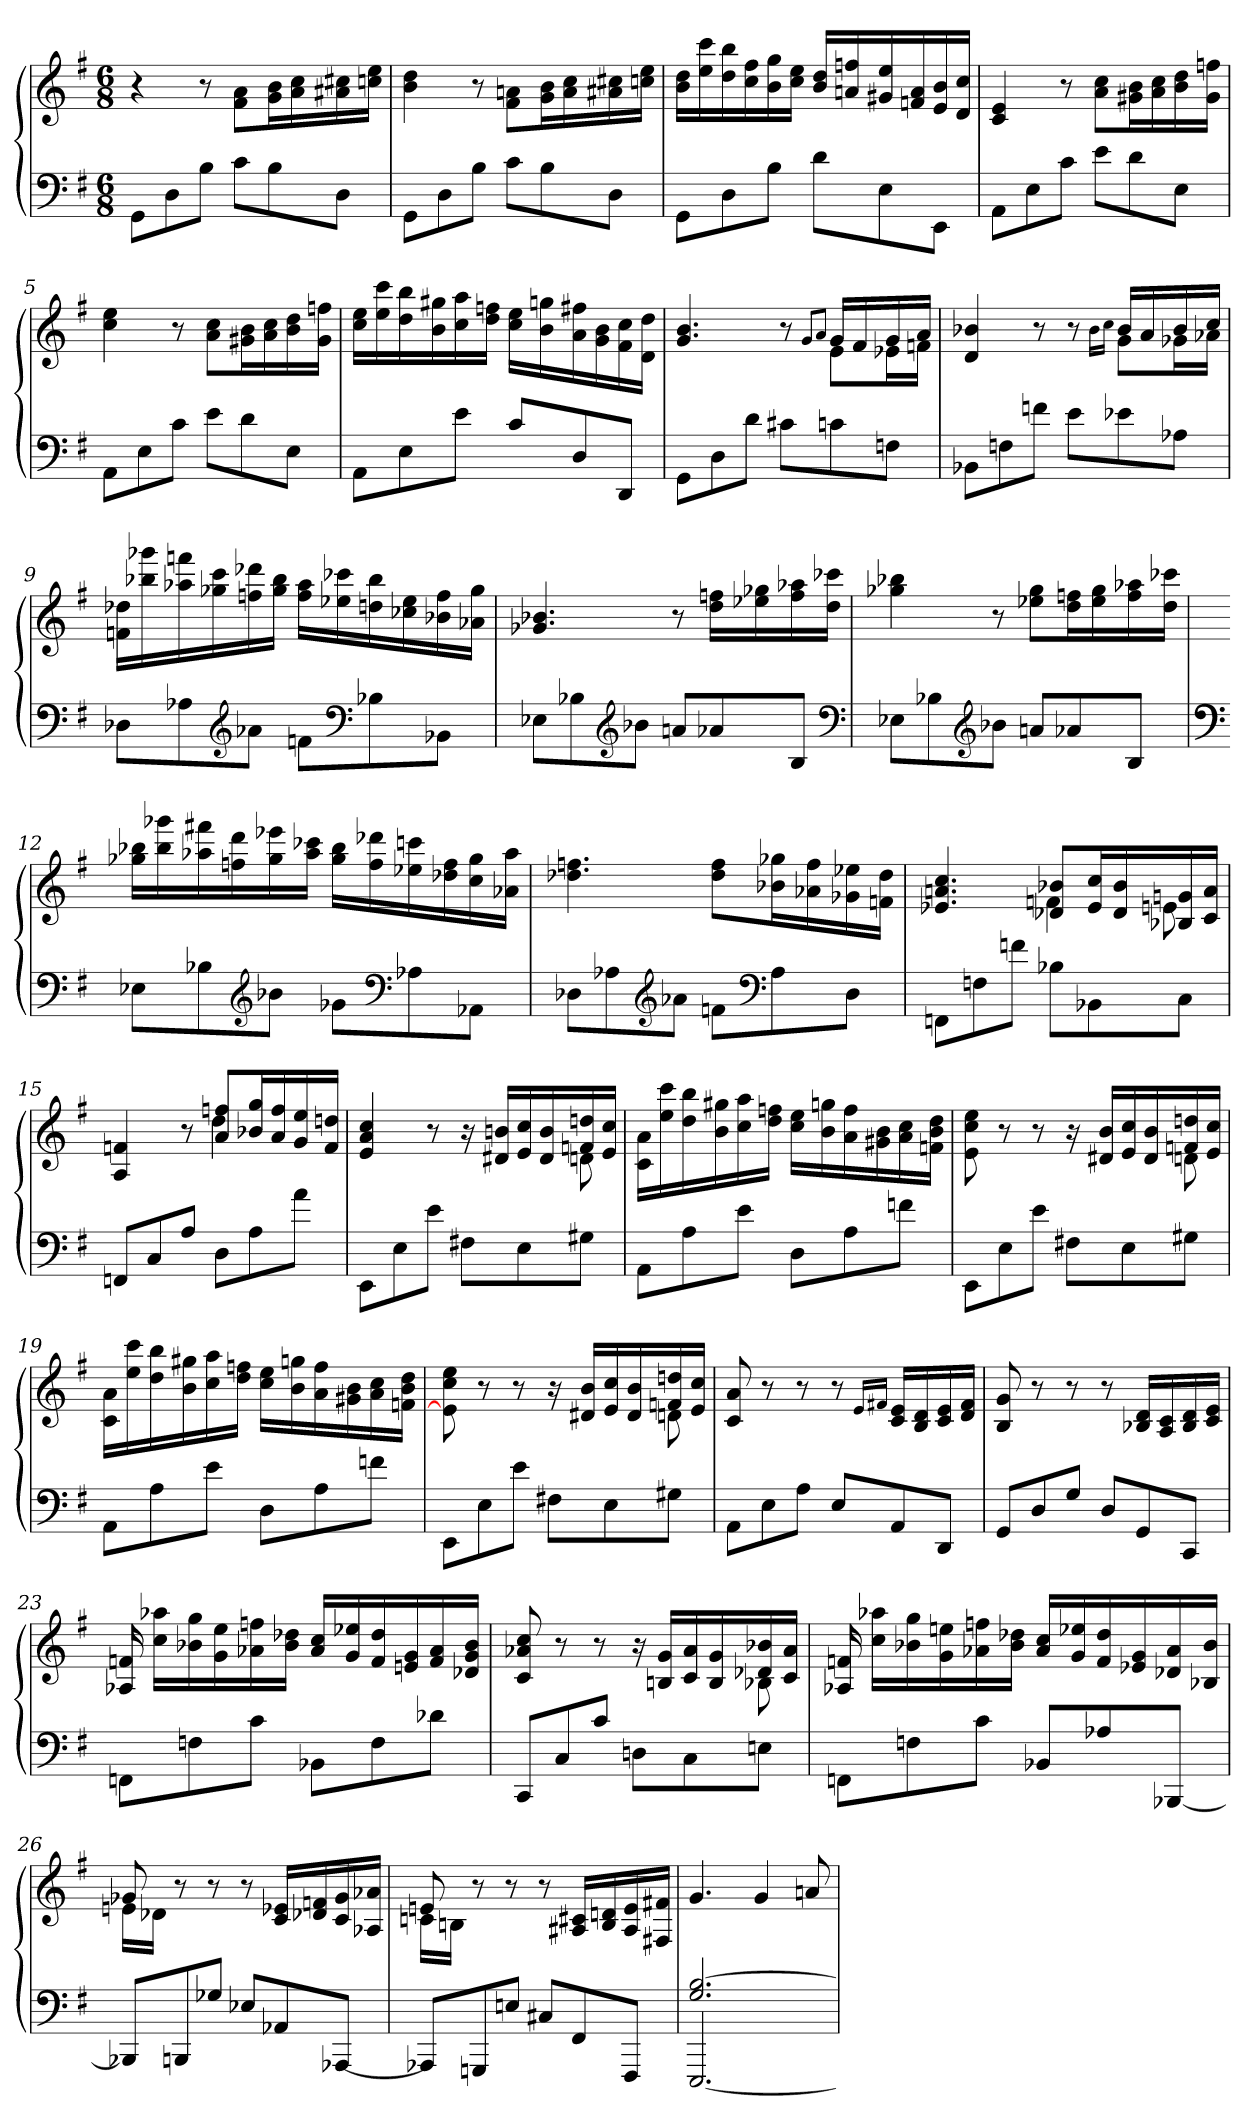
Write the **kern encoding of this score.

**kern	**kern
*part2	*part1
*staff2	*staff1
*clefF4	*clefG2
*k[f#]	*k[f#]
*M6/8	*M6/8
=1	=1
8GGL	4r
8D	.
8BJ	8r
8cL	8a 8f#L
8B	16b 16gL
.	16cc 16a
8DJ	16cc#X 16a#X
.	16ee 16ccnJJ
=2	=2
8GGL	4dd 4b
8D	.
8BJ	8r
8cL	8an 8f#L
8B	16b 16gL
.	16cc 16a
8DJ	16cc#X 16a#X
.	16ee 16ccnJJ
=3	=3
8GGL	16dd 16bLL
.	16ccc 16ee
8D	16bb 16dd
.	16ff# 16cc
8BJ	16gg 16b
.	16ee 16ccJJ
8dL	16dd 16bLL
.	16ffn 16an
8E	16ee 16g#X
.	16a 16fn
8EEJ	16b 16e
.	16cc 16dJJ
=4	=4
8AAL	4e 4c
8E	.
8cJ	8r
8eL	8cc 8aL
8d	16b 16g#XL
.	16cc 16a
8EJ	16dd 16b
.	16ffn 16g#JJ
=5	=5
8AAL	4ee 4cc
8E	.
8cJ	8r
8eL	8cc 8aL
8d	16b 16g#XL
.	16cc 16a
8EJ	16dd 16b
.	16ffn 16g#JJ
=6	=6
8AAL	16ee 16ccLL
.	16ccc 16ee
8E	16bb 16dd
.	16gg#X 16b
8eJ	16aa 16cc
.	16ffn 16ddJJ
8cL	16ee 16ccLL
.	16ggn 16b
8D	16ff#X 16a
.	16b 16g
8DDJ	16cc 16f#
.	16dd 16dJJ
=7	=7
*	*^
8GGL	4.b 4.g	2ryy
8D	.	.
8dJ	.	.
8c#XL	8r	.
.	8qg/L	.
.	8qa/J	.
8cn	16gLL	8eL
.	16f#	.
8FnJ	16g	16e-XL
.	16aJJ	16fnJJ
=8	=8	=8
8BB-XL	4b-X 4d	2ryy
8Fn	.	.
8fnJ	8r	.
8eL	8r	.
.	.	16qb-\LL
.	.	16qcc\JJ
8e-X	16b-LL	8gL
.	16a	.
8A-XJ	16b-	16g-XL
.	16ccJJ	16a-XJJ
*	*v	*v
=9	=9
8D-XL	16dd-X 16fnLL
.	16ggg-X 16bb-X
8A-X	16fffn 16aa-X
.	16ccc 16gg-
*clefG2	*
8a-J	16ddd- 16ffn
.	16bb- 16gg-JJ
8fnL	16aa- 16ffLL
.	16ccc-X 16ee-X
*clefF4	*
8B-X	16bb- 16ddn
.	16ee- 16cc-
8BB-J	16ff 16b-
.	16gg- 16a-JJ
=10	=10
8E-XL	4.b-X 4.g-X
8B-X	.
*clefG2	*
8b-J	.
8anL	8r
8a-X	16ffn 16ddLL
.	16gg- 16ee-X
8B-J	16aa-X 16ff
.	16ccc-X 16ddJJ
*clefF4	*
=11	=11
8E-XL	4bb-X 4gg-X
8B-X	.
*clefG2	*
8b-J	8r
8anL	8gg- 8ee-XL
8a-X	16ffn 16ddL
.	16gg- 16ee-
8B-J	16aa-X 16ff
.	16ccc-X 16ddJJ
=12	=12
*clefF4	*
8E-XL	16bb-X 16gg-XLL
.	16ggg- 16bb-
8B-X	16fff#X 16aa-X
.	16ddd 16ffn
*clefG2	*
8b-J	16eee-X 16gg-
.	16ccc-X 16aa-JJ
8g-XL	16bb- 16gg-LL
.	16ddd-X 16ff
*clefF4	*
8A-X	16cccn 16ee-
.	16ff 16dd-
8AA-J	16gg- 16cc
.	16aa- 16a-JJ
=13	=13
8D-XL	4.ffn 4.dd-X
8A-X	.
*clefG2	*
8a-J	.
8fnL	8ff 8dd-L
*clefF4	*
8A-	16gg-X 16b-XL
.	16ff 16a-X
8D-J	16ee-X 16g-
.	16dd- 16fnJJ
=14	=14
*	*^
8FFnL	4.cc 4.an 4.e-X	4.ryy
8Fn	.	.
8fnJ	.	.
8B-XL	8b-X 8d-XL	4fn
8BB-	16cc 16e-L	.
.	16b- 16d-	.
8CJ	16gn 16B-	8en
.	16a 16cJJ	.
=15	=15	=15
8FFnL	4fn 4A	4.ryy
8C	.	.
8AJ	8r	.
8DL	8ffn 8aL	4dd
8A	16gg 16b-XL	.
.	16ff 16a	.
8aJ	16ee 16g	8ryy
.	16ddn 16fJJ	.
=16	=16	=16
8EEL	4cc 4a 4e	8ryy
*	*v	*v
8E	.
8eJ	8r
8F#XL	16r
.	16bn 16d#XLL
8E	16cc 16e
.	16b 16d#
*	*^
8G#XJ	16ddn 16fn	8dn
.	16cc 16eJJ	.
*	*v	*v
=17	=17
8AAL	16a 16cLL
.	16ccc 16ee
8A	16bb 16dd
.	16gg#X 16b
8eJ	16aa 16cc
.	16ffn 16ddJJ
8DL	16ee 16ccLL
.	16ggn 16b
8A	16ff 16a
.	16b 16g#X
8fnJ	16cc 16a
.	16dd 16b 16fnJJ
=18	=18
*	*^
8EEL	8ee\ 8cc\ 8e\	8ryy
*	*v	*v
8E	8r
8eJ	8r
8F#XL	16r
.	16b 16d#XLL
8E	16cc 16e
.	16b 16d#
*	*^
8G#XJ	16ddn 16fn	8dn
.	16cc 16eJJ	.
*	*v	*v
=19	=19
8AAL	16a 16cLL
.	16ccc 16ee
8A	16bb 16dd
.	16gg#X 16b
8eJ	16aa 16cc
.	16ffn 16ddJJ
8DL	16ee 16ccLL
.	16ggn 16b
8A	16ff 16a
.	16b 16g#X
8fnJ	16cc 16a
.	16dd 16b 16fnJJ
=20	=20
*	*^
8EEL	8ee\ 8cc\ 8e]	8ryy
*	*v	*v
8E	8r
8eJ	8r
8F#XL	16r
.	16b 16d#XLL
8E	16cc 16e
.	16b 16d#
*	*^
8G#XJ	16ddn 16fn	8dn
.	16cc 16eJJ	.
*	*v	*v
=21	=21
8AAL	8a 8c
8E	8r
8AJ	8r
8EL	8r
.	16qe/LL
.	16qf#X/JJ
8AA	16e 16cLL
.	16d 16B
8DDJ	16e 16c
.	16f# 16dJJ
=22	=22
8GGL	8g 8B
8D	8r
8GJ	8r
8DL	8r
8GG	16d 16B-XLL
.	16c 16A
8CCJ	16d 16B-
.	16e 16cJJ
=23	=23
8FFnL	16fn 16A-X
.	16aa- 16ccLL
8Fn	16gg 16b-X
.	16ee 16g
8cJ	16ffn 16a-
.	16dd-X 16b-JJ
8BB-XL	16cc 16a-LL
.	16ee-X 16g
8F	16dd- 16f
.	16g 16en
8d-XJ	16a- 16f
.	16b- 16g 16d-JJ
=24	=24
*	*^
8CCL	8cc 8a-X 8c	8ryy
*	*v	*v
8C	8r
8cJ	8r
8DnL	16r
.	16g 16BnLL
8C	16a- 16c
.	16g 16B
*	*^
8EnJ	16b-X 16d-X	8B-
.	16a- 16cJJ	.
*	*v	*v
=25	=25
8FFnL	16fn 16A-X
.	16aa- 16ccLL
8Fn	16gg 16b-X
.	16een 16g
8cJ	16ffn 16a-
.	16dd-X 16b-JJ
8BB-XL	16cc 16a-LL
.	16ee-X 16g
8A-X	16dd- 16f
.	16g 16e-
[8BBB-J	16a- 16d-
.	16b- 16B-JJ
=26	=26
*	*^
8BBB-XL]	8g-X	16enLL
.	.	16d-JJ
8BBBn	8r	2ryy
8G-XJ	8r	.
8E-XL	8r	.
8AA-X	16e-X 16cLL	.
.	16fn 16d-X	.
[8AAA-J	16g- 16c	8ryy
.	16a-X 16A-XJJ	.
=27	=27	=27
8AAA-XL]	8en	16cnLL
.	.	16BnJJ
8GGGn	8r	2ryy
8EnJ	8r	.
8C#XL	8r	.
8FF#	16c#X 16A#XLL	.
.	16dn 16B	.
8FFF#J	16e 16A#	8ryy
.	16f#X 16F#XJJ	.
*	*v	*v
=28	=28
*^	*
[2.B 2.G	[2.EEE/	4.g
.	.	4g
.	.	8an
*v	*v	*
=	=
*-	*-
